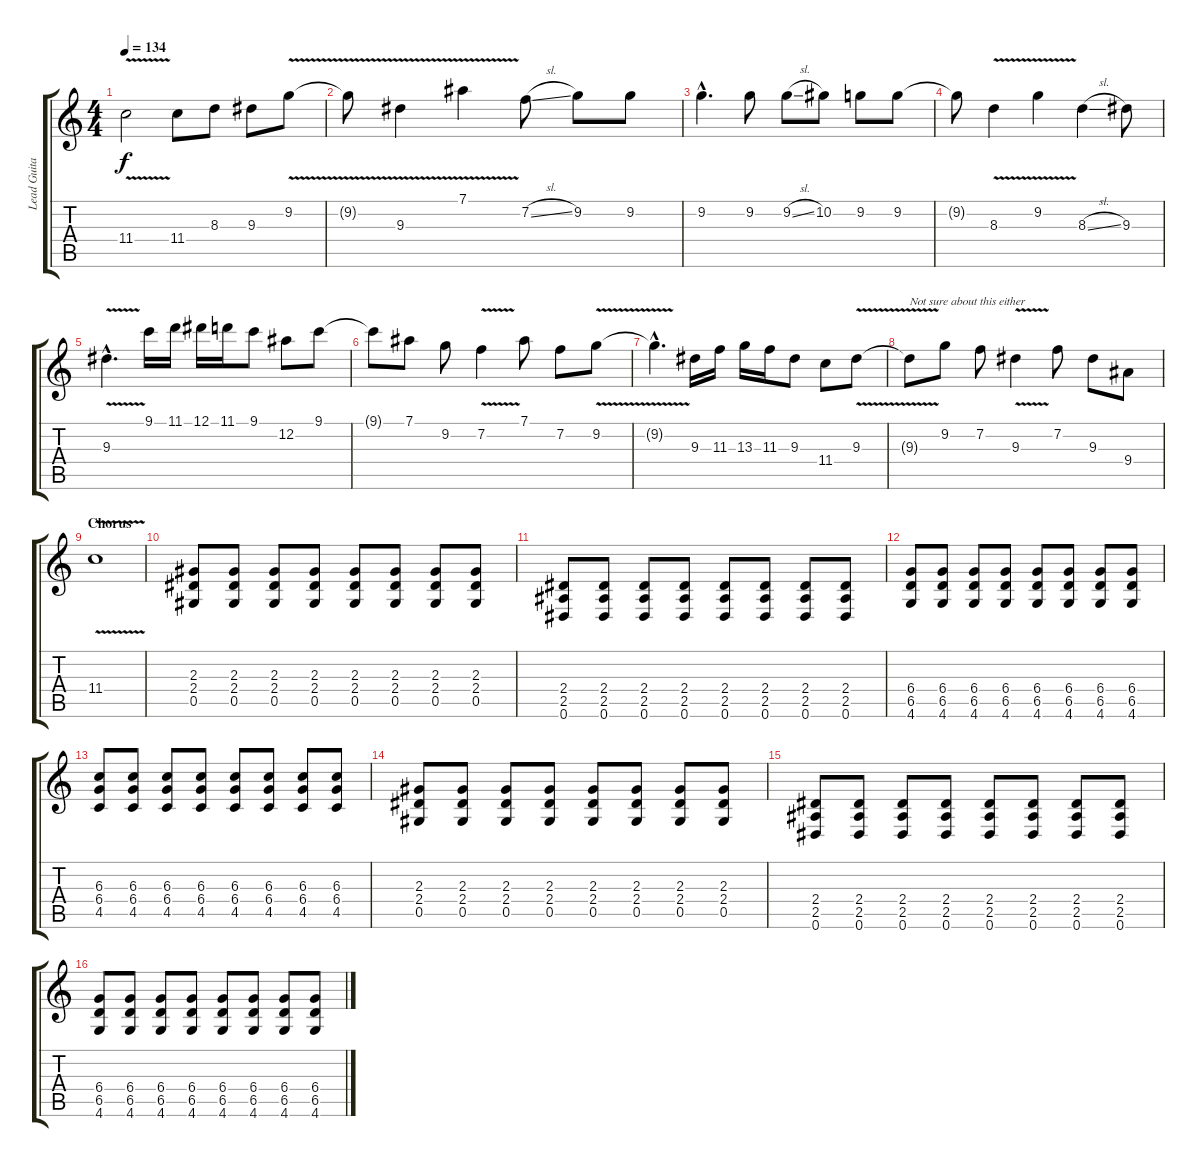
\track ("Lead Guitar" "Lead Guita") {instrument overdrivenguitar}
\staff {score tabs}
\tuning (Eb4 Bb3 Gb3 Db3 Ab2 Eb2) {hide}
\ts (4 4)
\section ("" "")
\tempo 134
\clef g2
\ks c
11.4{v}.2{dy f} 11.4.8 8.3.8 9.3.8 9.2{v}.8 |
9.2{t}.8 9.3{v}.4 7.1{v}.4 7.2{sl}.8 9.2.8 9.2.8 |
9.2{hac}.4{d} 9.2.8 9.2{sl}.8 10.2.8 9.2.8 9.2.8 |
9.2{t}.8 8.3{v}.4 9.2{v}.4 8.3{sl}.4 9.3.8 |
9.3{v hac}.4{d} 9.1.16 11.1.16 12.1.16 11.1.16 9.1.8 12.2.8 9.1.8 |
9.1{t}.8 7.1.8 9.2.8 7.2{v}.4 7.1.8 7.2.8 9.2{v}.8 |
9.2{hac t}.4{d} 9.3.16 11.3.16 13.3.16 11.3.16 9.3.8 11.4.8 9.3{v}.8 |
9.3{t}.8{txt "Not sure about this either"} 9.2.8 7.2.8 9.3{v}.4 7.2.8 9.3.8 9.4.8 |
\section ("" "Chorus")
11.4{v}.1 |
(2.3 2.4 0.5).8{volume 11} (2.3 2.4 0.5).8 (2.3 2.4 0.5).8 (2.3 2.4 0.5).8 (2.3 2.4 0.5).8 (2.3 2.4 0.5).8 (2.3 2.4 0.5).8 (2.3 2.4 0.5).8 |
(2.4 2.5 0.6).8 (2.4 2.5 0.6).8 (2.4 2.5 0.6).8 (2.4 2.5 0.6).8 (2.4 2.5 0.6).8 (2.4 2.5 0.6).8 (2.4 2.5 0.6).8 (2.4 2.5 0.6).8 |
(6.4 6.5 4.6).8 (6.4 6.5 4.6).8 (6.4 6.5 4.6).8 (6.4 6.5 4.6).8 (6.4 6.5 4.6).8 (6.4 6.5 4.6).8 (6.4 6.5 4.6).8 (6.4 6.5 4.6).8 |
(6.3 6.4 4.5).8 (6.3 6.4 4.5).8 (6.3 6.4 4.5).8 (6.3 6.4 4.5).8 (6.3 6.4 4.5).8 (6.3 6.4 4.5).8 (6.3 6.4 4.5).8 (6.3 6.4 4.5).8 |
(2.3 2.4 0.5).8 (2.3 2.4 0.5).8 (2.3 2.4 0.5).8 (2.3 2.4 0.5).8 (2.3 2.4 0.5).8 (2.3 2.4 0.5).8 (2.3 2.4 0.5).8 (2.3 2.4 0.5).8 |
(2.4 2.5 0.6).8 (2.4 2.5 0.6).8 (2.4 2.5 0.6).8 (2.4 2.5 0.6).8 (2.4 2.5 0.6).8 (2.4 2.5 0.6).8 (2.4 2.5 0.6).8 (2.4 2.5 0.6).8 |
(6.4 6.5 4.6).8 (6.4 6.5 4.6).8 (6.4 6.5 4.6).8 (6.4 6.5 4.6).8 (6.4 6.5 4.6).8 (6.4 6.5 4.6).8 (6.4 6.5 4.6).8 (6.4 6.5 4.6).8
